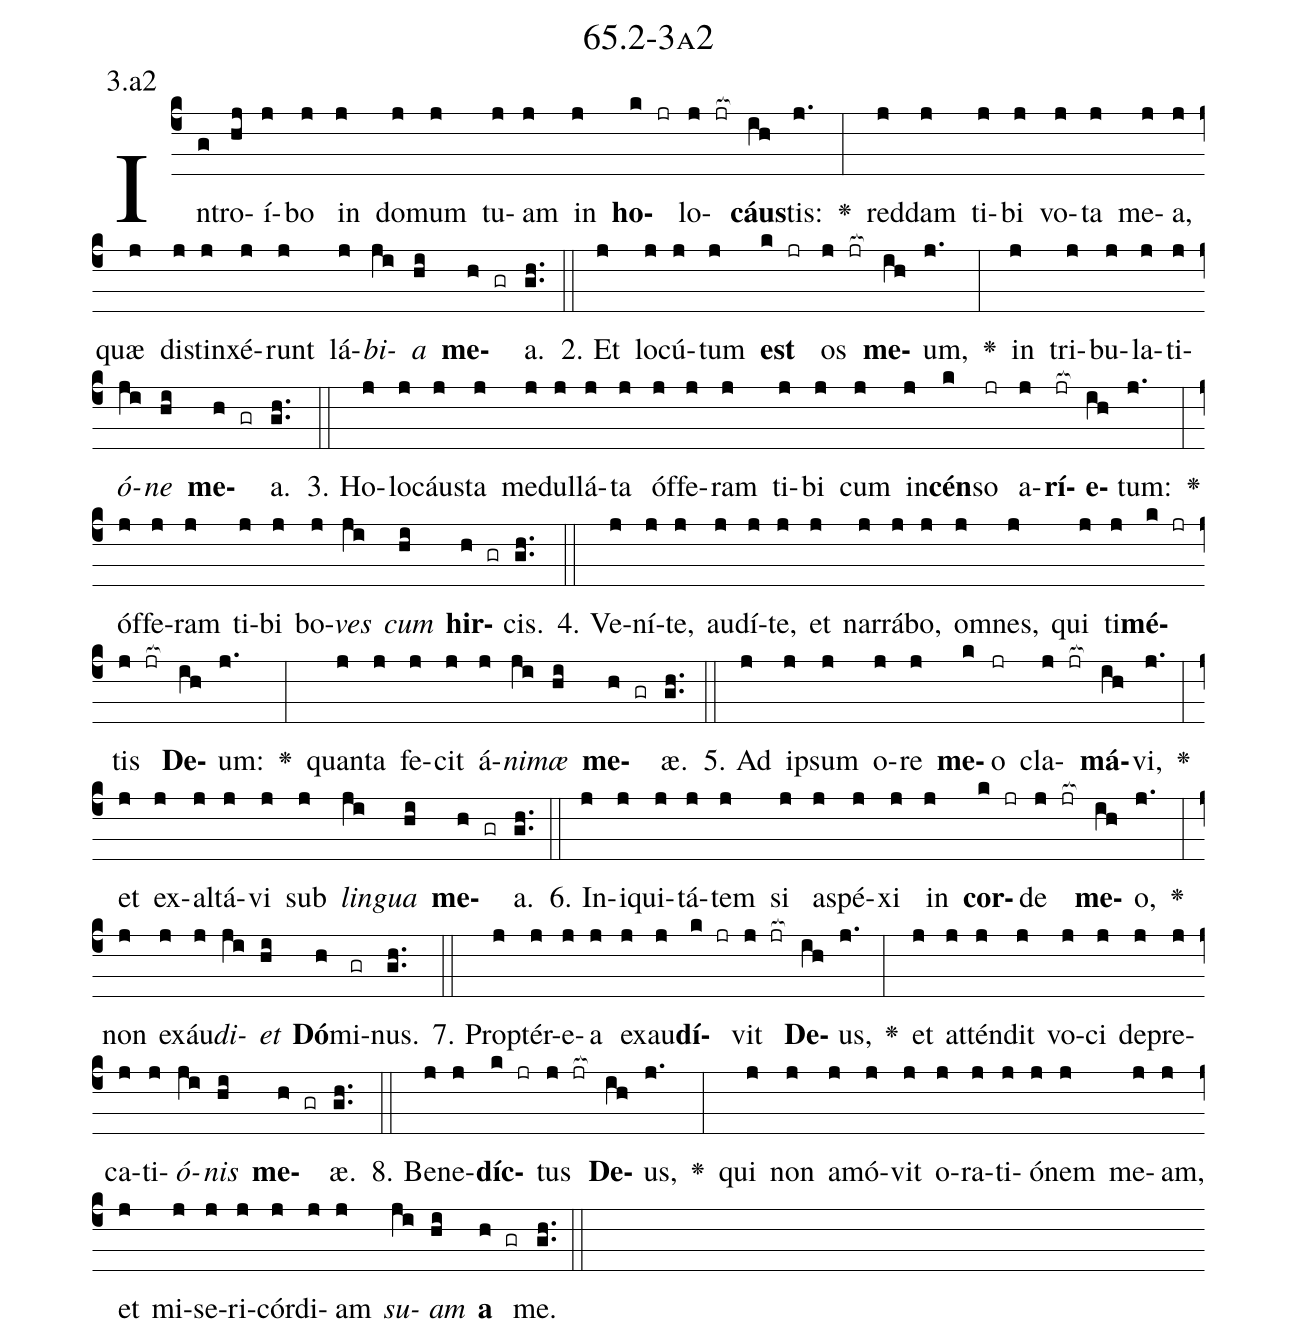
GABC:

name: 65.2-3a2;
annotation: 3.a2;
%%
(c4)In(g)tro(hj)í(j)bo(j) in(j) do(j)mum(j) tu(j)am(j) in(j) <b>ho</b>(k jr)lo(j jr[ocb:1{])<b>cáus</b>(ih[ocb:0}])tis:(j.) <v>\greheightstar</v>(:) red(j)dam(j) ti(j)bi(j) vo(j)ta(j) me(j)a,(j) quæ(j) di(j)stin(j)xé(j)runt(j) lá(j)<i>bi</i>(ji)<i>a</i>(hi) <b>me</b>(h gr)a.(gh..) (::)
2. Et(j) lo(j)cú(j)tum(j) <b>est</b>(k jr) os(j jr[ocb:1{]) <b>me</b>(ih[ocb:0}])um,(j.) <v>\greheightstar</v>(:) in(j) tri(j)bu(j)la(j)ti(j)<i>ó</i>(ji)<i>ne</i>(hi) <b>me</b>(h gr)a.(gh..) (::)
3. Ho(j)lo(j)cáus(j)ta(j) me(j)dul(j)lá(j)ta(j) óf(j)fe(j)ram(j) ti(j)bi(j) cum(j) in(j)<b>cén</b>(k)so(jr) a(j)<b>rí</b>(jr[ocb:1{])<b>e</b>(ih[ocb:0}])tum:(j.) <v>\greheightstar</v>(:) óf(j)fe(j)ram(j) ti(j)bi(j) bo(j)<i>ves</i>(ji) <i>cum</i>(hi) <b>hir</b>(h gr)cis.(gh..) (::)
4. Ve(j)ní(j)te,(j) au(j)dí(j)te,(j) et(j) nar(j)rá(j)bo,(j) om(j)nes,(j) qui(j) ti(j)<b>mé</b>(k jr)tis(j jr[ocb:1{]) <b>De</b>(ih[ocb:0}])um:(j.) <v>\greheightstar</v>(:) quan(j)ta(j) fe(j)cit(j) á(j)<i>ni</i>(ji)<i>mæ</i>(hi) <b>me</b>(h gr)æ.(gh..) (::)
5. Ad(j) ip(j)sum(j) o(j)re(j) <b>me</b>(k)o(jr) cla(j jr[ocb:1{])<b>má</b>(ih[ocb:0}])vi,(j.) <v>\greheightstar</v>(:) et(j) ex(j)al(j)tá(j)vi(j) sub(j) <i>lin</i>(ji)<i>gua</i>(hi) <b>me</b>(h gr)a.(gh..) (::)
6. In(j)i(j)qui(j)tá(j)tem(j) si(j) a(j)spé(j)xi(j) in(j) <b>cor</b>(k jr)de(j jr[ocb:1{]) <b>me</b>(ih[ocb:0}])o,(j.) <v>\greheightstar</v>(:) non(j) ex(j)áu(j)<i>di</i>(ji)<i>et</i>(hi) <b>Dó</b>(h)mi(gr)nus.(gh..) (::)
7. Prop(j)tér(j)e(j)a(j) ex(j)au(j)<b>dí</b>(k jr)vit(j jr[ocb:1{]) <b>De</b>(ih[ocb:0}])us,(j.) <v>\greheightstar</v>(:) et(j) at(j)tén(j)dit(j) vo(j)ci(j) de(j)pre(j)ca(j)ti(j)<i>ó</i>(ji)<i>nis</i>(hi) <b>me</b>(h gr)æ.(gh..) (::)
8. Be(j)ne(j)<b>díc</b>(k jr)tus(j jr[ocb:1{]) <b>De</b>(ih[ocb:0}])us,(j.) <v>\greheightstar</v>(:) qui(j) non(j) a(j)mó(j)vit(j) o(j)ra(j)ti(j)ó(j)nem(j) me(j)am,(j) et(j) mi(j)se(j)ri(j)cór(j)di(j)am(j) <i>su</i>(ji)<i>am</i>(hi) <b>a</b>(h gr) me.(gh..) (::)
